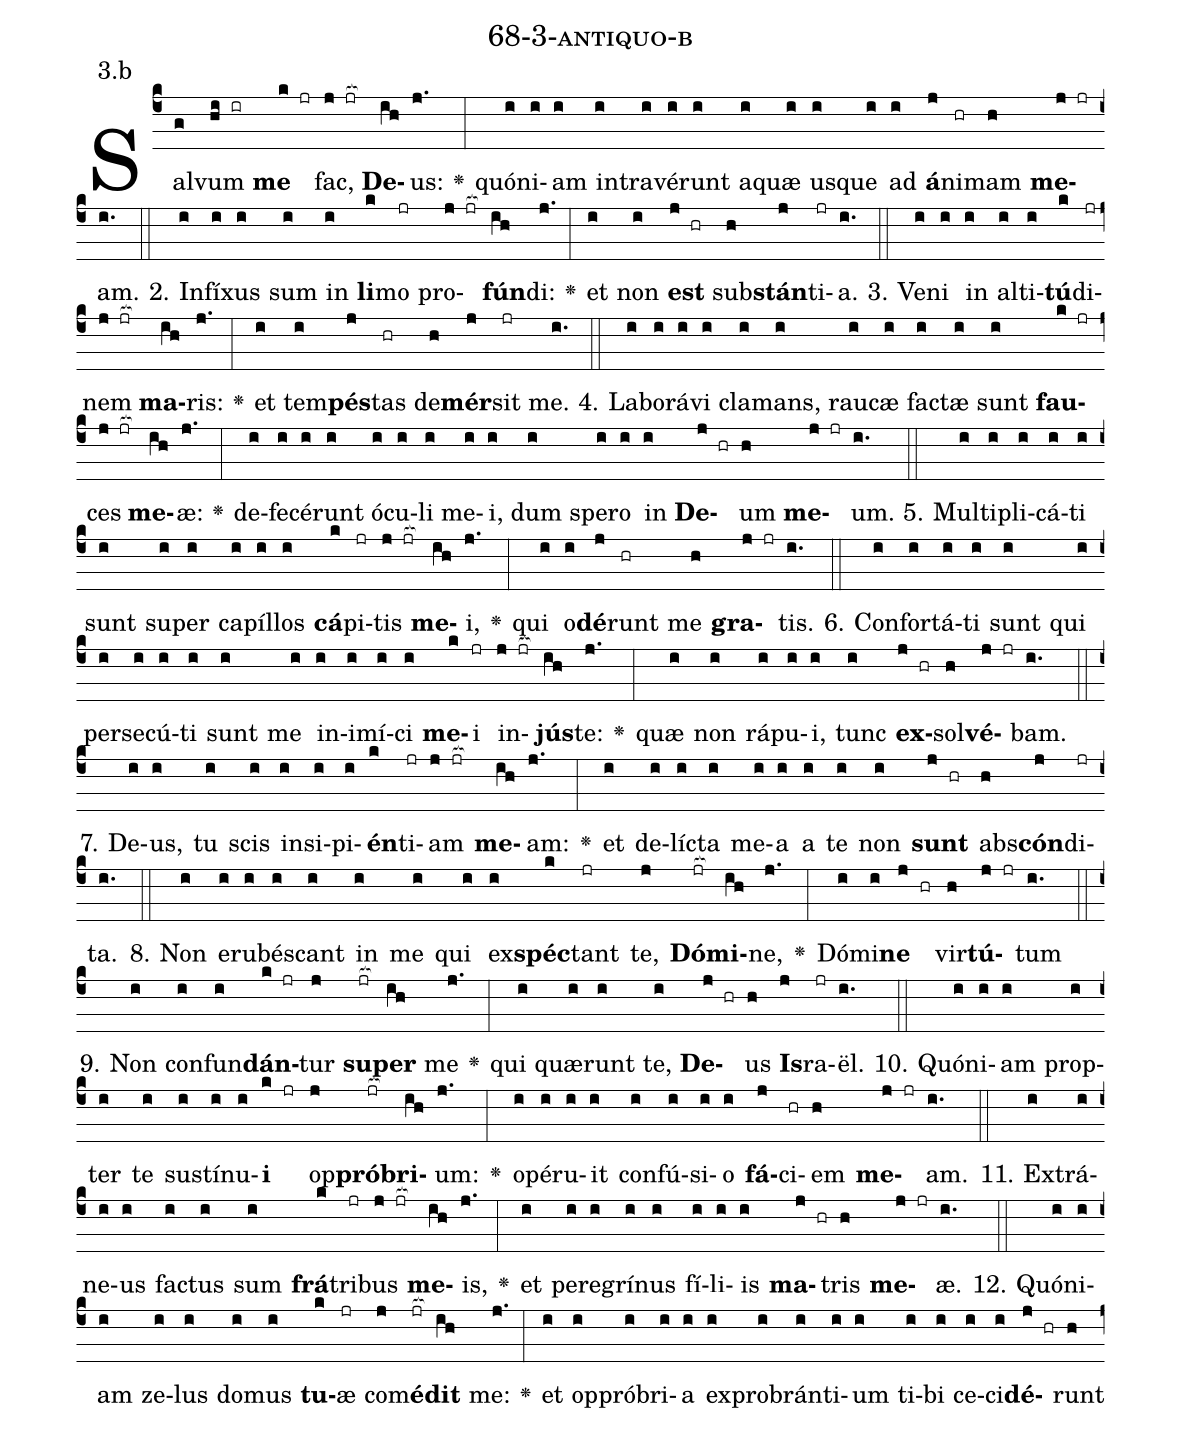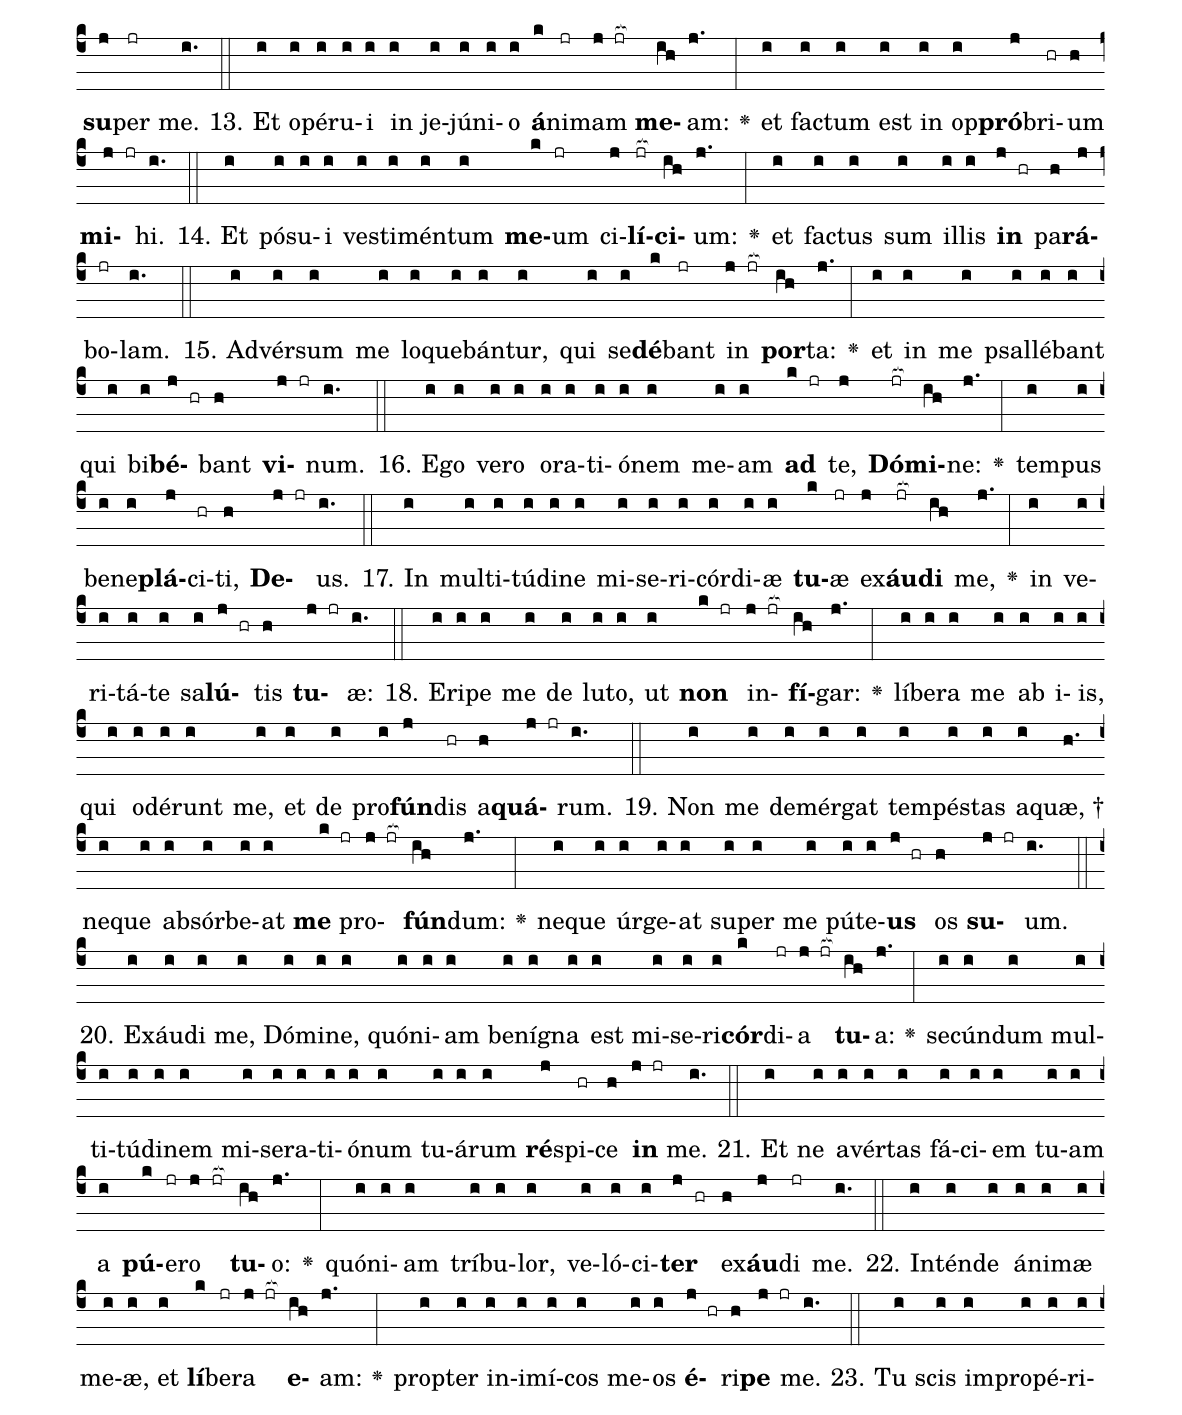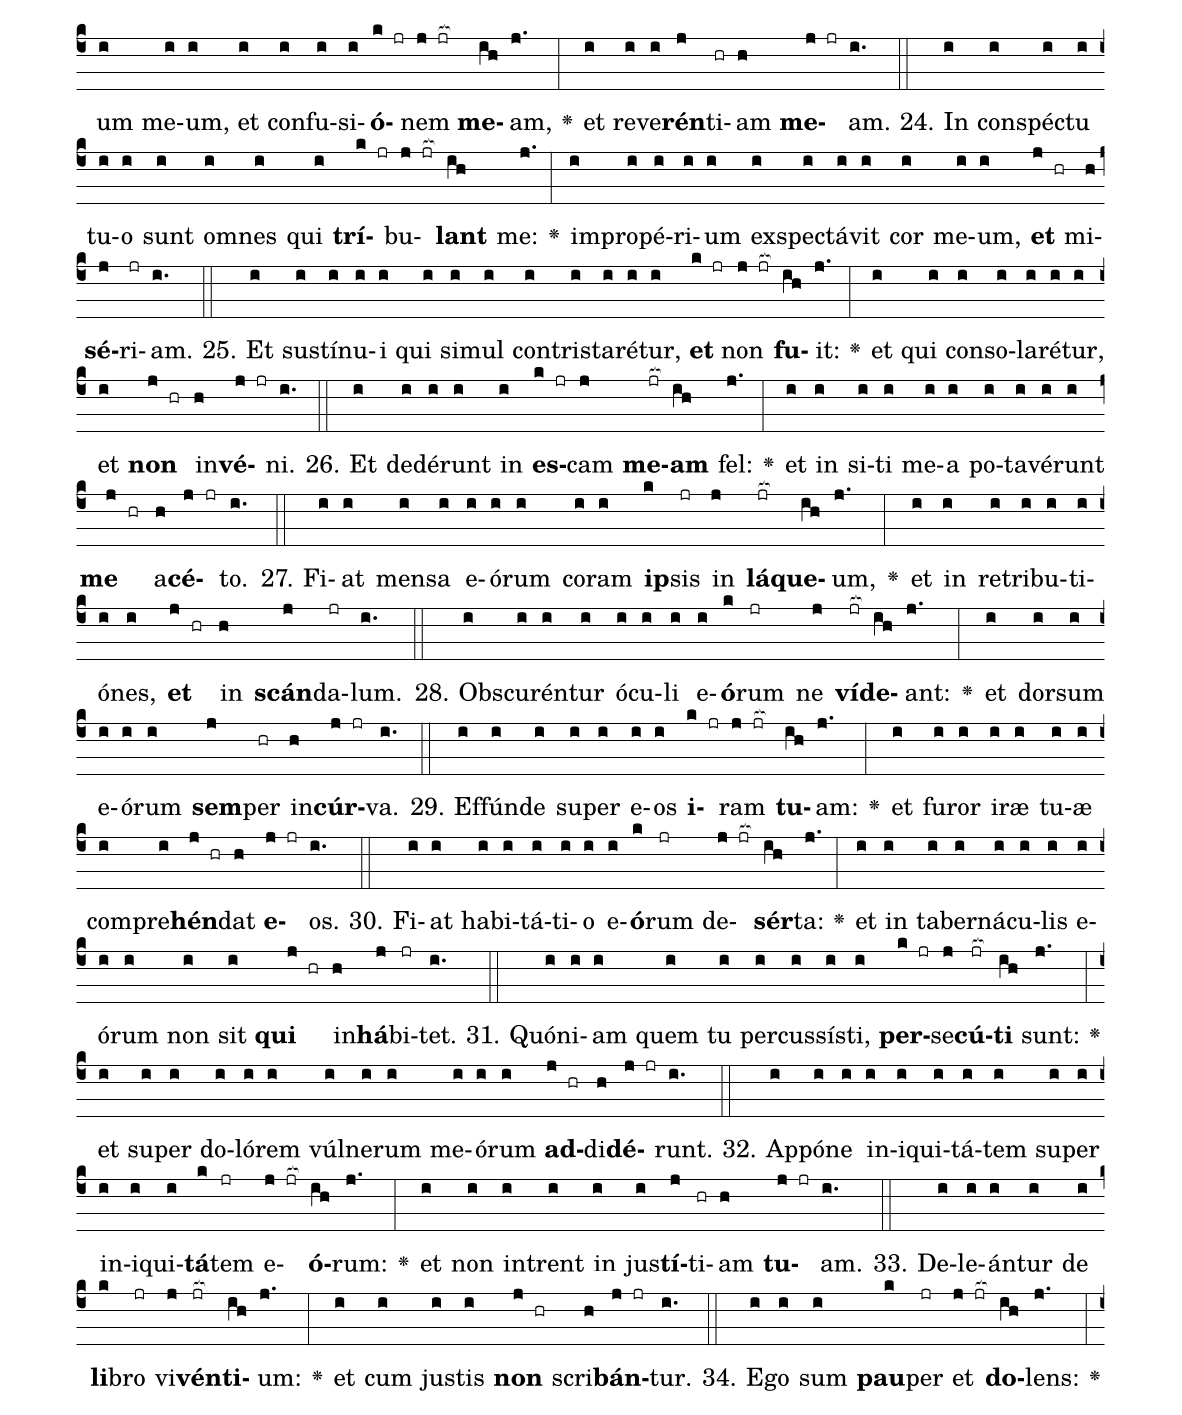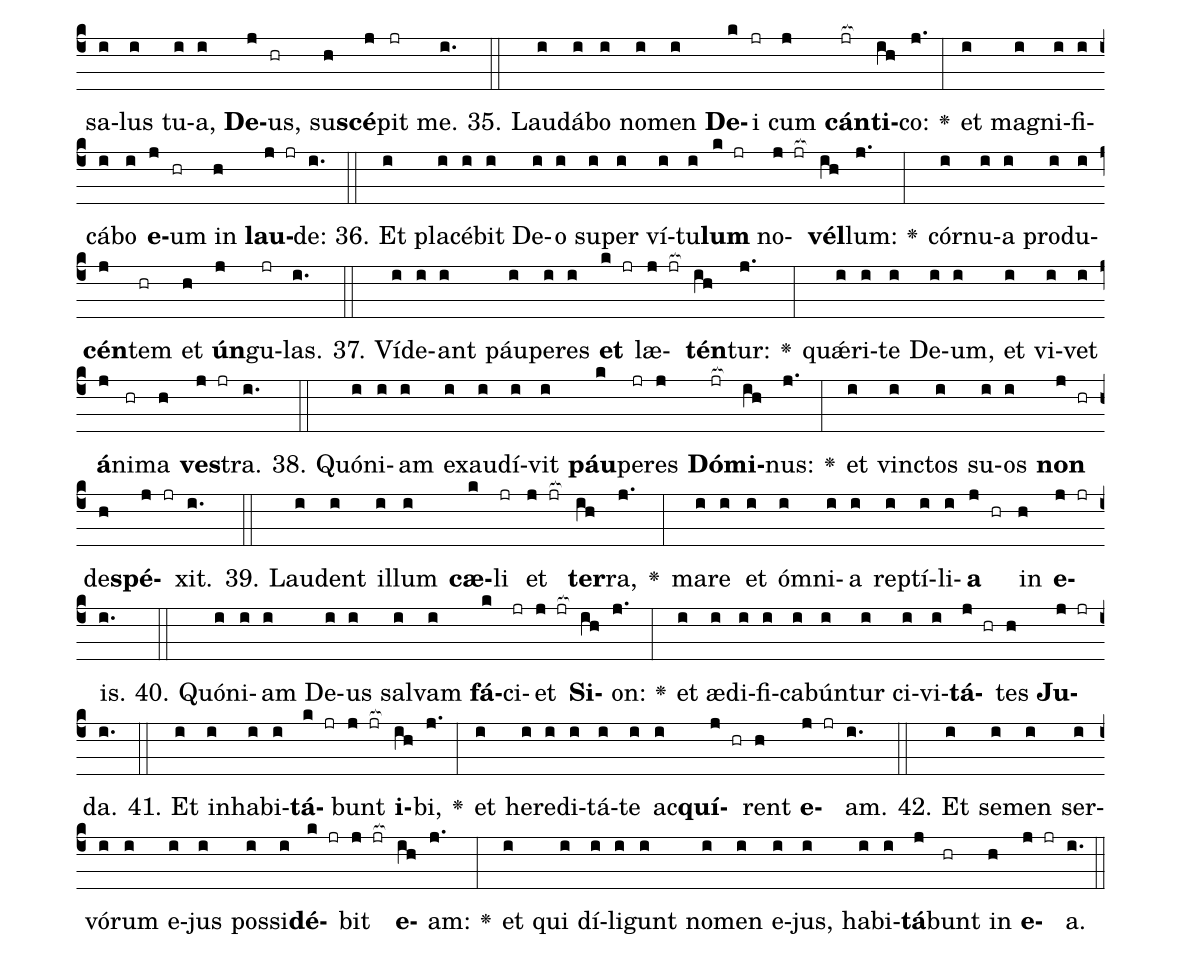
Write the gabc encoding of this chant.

name: 68-3-antiquo-b;
annotation: 3.b;
%%
(c4)Sal(g)vum(hi ir) <b>me</b>(k jr) fac,(j jr[ocb:1{]) <b>De</b>(ih[ocb:0}])us:(j.) <v>\greheightstar</v>(:) quón(i)i(i)am(i) in(i)tra(i)vé(i)runt(i) a(i)quæ(i) us(i)que(i) ad(i) <b>á</b>(j)ni(hr)mam(h) <b>me</b>(j jr)am.(i.) (::)
2. In(i)fí(i)xus(i) sum(i) in(i) <b>li</b>(k)mo(jr) pro(j jr[ocb:1{])<b>fún</b>(ih[ocb:0}])di:(j.) <v>\greheightstar</v>(:) et(i) non(i) <b>est</b>(j hr) sub(h)<b>stán</b>(j)ti(jr)a.(i.) (::)
3. Ve(i)ni(i) in(i) al(i)ti(i)<b>tú</b>(k)di(jr)nem(j jr[ocb:1{]) <b>ma</b>(ih[ocb:0}])ris:(j.) <v>\greheightstar</v>(:) et(i) tem(i)<b>pés</b>(j)tas(hr) de(h)<b>mér</b>(j)sit(jr) me.(i.) (::)
4. La(i)bo(i)rá(i)vi(i) cla(i)mans,(i) rau(i)cæ(i) fac(i)tæ(i) sunt(i) <b>fau</b>(k jr)ces(j jr[ocb:1{]) <b>me</b>(ih[ocb:0}])æ:(j.) <v>\greheightstar</v>(:) de(i)fe(i)cé(i)runt(i) ó(i)cu(i)li(i) me(i)i,(i) dum(i) spe(i)ro(i) in(i) <b>De</b>(j hr)um(h) <b>me</b>(j jr)um.(i.) (::)
5. Mul(i)ti(i)pli(i)cá(i)ti(i) sunt(i) su(i)per(i) ca(i)píl(i)los(i) <b>cá</b>(k)pi(jr)tis(j jr[ocb:1{]) <b>me</b>(ih[ocb:0}])i,(j.) <v>\greheightstar</v>(:) qui(i) o(i)<b>dé</b>(j)runt(hr) me(h) <b>gra</b>(j jr)tis.(i.) (::)
6. Con(i)for(i)tá(i)ti(i) sunt(i) qui(i) per(i)se(i)cú(i)ti(i) sunt(i) me(i) in(i)i(i)mí(i)ci(i) <b>me</b>(k)i(jr) in(j jr[ocb:1{])<b>jús</b>(ih[ocb:0}])te:(j.) <v>\greheightstar</v>(:) quæ(i) non(i) rá(i)pu(i)i,(i) tunc(i) <b>ex</b>(j hr)sol(h)<b>vé</b>(j jr)bam.(i.) (::)
7. De(i)us,(i) tu(i) scis(i) in(i)si(i)pi(i)<b>én</b>(k)ti(jr)am(j jr[ocb:1{]) <b>me</b>(ih[ocb:0}])am:(j.) <v>\greheightstar</v>(:) et(i) de(i)líc(i)ta(i) me(i)a(i) a(i) te(i) non(i) <b>sunt</b>(j hr) abs(h)<b>cón</b>(j)di(jr)ta.(i.) (::)
8. Non(i) e(i)ru(i)bés(i)cant(i) in(i) me(i) qui(i) ex(i)<b>spéc</b>(k)tant(jr) te,(j) <b>Dó</b>(jr[ocb:1{])<b>mi</b>(ih[ocb:0}])ne,(j.) <v>\greheightstar</v>(:) Dó(i)mi(i)<b>ne</b>(j hr) vir(h)<b>tú</b>(j jr)tum(i.) (::)
9. Non(i) con(i)fun(i)<b>dán</b>(k jr)tur(j) <b>su</b>(jr[ocb:1{])<b>per</b>(ih[ocb:0}]) me(j.) <v>\greheightstar</v>(:) qui(i) quæ(i)runt(i) te,(i) <b>De</b>(j hr)us(h) <b>Is</b>(j)ra(jr)ël.(i.) (::)
10. Quón(i)i(i)am(i) prop(i)ter(i) te(i) sus(i)tí(i)nu(i)<b>i</b>(k jr) op(j)<b>pró</b>(jr[ocb:1{])<b>bri</b>(ih[ocb:0}])um:(j.) <v>\greheightstar</v>(:) o(i)pé(i)ru(i)it(i) con(i)fú(i)si(i)o(i) <b>fá</b>(j)ci(hr)em(h) <b>me</b>(j jr)am.(i.) (::)
11. Ex(i)trá(i)ne(i)us(i) fac(i)tus(i) sum(i) <b>frá</b>(k)tri(jr)bus(j jr[ocb:1{]) <b>me</b>(ih[ocb:0}])is,(j.) <v>\greheightstar</v>(:) et(i) per(i)e(i)grí(i)nus(i) fí(i)li(i)is(i) <b>ma</b>(j hr)tris(h) <b>me</b>(j jr)æ.(i.) (::)
12. Quón(i)i(i)am(i) ze(i)lus(i) do(i)mus(i) <b>tu</b>(k)æ(jr) com(j)<b>é</b>(jr[ocb:1{])<b>dit</b>(ih[ocb:0}]) me:(j.) <v>\greheightstar</v>(:) et(i) op(i)pró(i)bri(i)a(i) ex(i)pro(i)brán(i)ti(i)um(i) ti(i)bi(i) ce(i)ci(i)<b>dé</b>(j hr)runt(h) <b>su</b>(j)per(jr) me.(i.) (::)
13. Et(i) o(i)pé(i)ru(i)i(i) in(i) je(i)jú(i)ni(i)o(i) <b>á</b>(k)ni(jr)mam(j jr[ocb:1{]) <b>me</b>(ih[ocb:0}])am:(j.) <v>\greheightstar</v>(:) et(i) fac(i)tum(i) est(i) in(i) op(i)<b>pró</b>(j)bri(hr)um(h) <b>mi</b>(j jr)hi.(i.) (::)
14. Et(i) pó(i)su(i)i(i) ves(i)ti(i)mén(i)tum(i) <b>me</b>(k)um(jr) ci(j)<b>lí</b>(jr[ocb:1{])<b>ci</b>(ih[ocb:0}])um:(j.) <v>\greheightstar</v>(:) et(i) fac(i)tus(i) sum(i) il(i)lis(i) <b>in</b>(j hr) pa(h)<b>rá</b>(j)bo(jr)lam.(i.) (::)
15. Ad(i)vér(i)sum(i) me(i) lo(i)que(i)bán(i)tur,(i) qui(i) se(i)<b>dé</b>(k)bant(jr) in(j jr[ocb:1{]) <b>por</b>(ih[ocb:0}])ta:(j.) <v>\greheightstar</v>(:) et(i) in(i) me(i) psal(i)lé(i)bant(i) qui(i) bi(i)<b>bé</b>(j hr)bant(h) <b>vi</b>(j jr)num.(i.) (::)
16. E(i)go(i) ve(i)ro(i) o(i)ra(i)ti(i)ó(i)nem(i) me(i)am(i) <b>ad</b>(k jr) te,(j) <b>Dó</b>(jr[ocb:1{])<b>mi</b>(ih[ocb:0}])ne:(j.) <v>\greheightstar</v>(:) tem(i)pus(i) be(i)ne(i)<b>plá</b>(j)ci(hr)ti,(h) <b>De</b>(j jr)us.(i.) (::)
17. In(i) mul(i)ti(i)tú(i)di(i)ne(i) mi(i)se(i)ri(i)cór(i)di(i)æ(i) <b>tu</b>(k)æ(jr) ex(j)<b>áu</b>(jr[ocb:1{])<b>di</b>(ih[ocb:0}]) me,(j.) <v>\greheightstar</v>(:) in(i) ve(i)ri(i)tá(i)te(i) sa(i)<b>lú</b>(j hr)tis(h) <b>tu</b>(j jr)æ:(i.) (::)
18. E(i)ri(i)pe(i) me(i) de(i) lu(i)to,(i) ut(i) <b>non</b>(k jr) in(j jr[ocb:1{])<b>fí</b>(ih[ocb:0}])gar:(j.) <v>\greheightstar</v>(:) lí(i)be(i)ra(i) me(i) ab(i) i(i)is,(i) qui(i) o(i)dé(i)runt(i) me,(i) et(i) de(i) pro(i)<b>fún</b>(j)dis(hr) a(h)<b>quá</b>(j jr)rum.(i.) (::)
19. Non(i) me(i) de(i)mér(i)gat(i) tem(i)pés(i)tas(i) a(i)quæ, †(h.) ne(i)que(i) ab(i)sór(i)be(i)at(i) <b>me</b>(k jr) pro(j jr[ocb:1{])<b>fún</b>(ih[ocb:0}])dum:(j.) <v>\greheightstar</v>(:) ne(i)que(i) úr(i)ge(i)at(i) su(i)per(i) me(i) pú(i)te(i)<b>us</b>(j hr) os(h) <b>su</b>(j jr)um.(i.) (::)
20. Ex(i)áu(i)di(i) me,(i) Dó(i)mi(i)ne,(i) quón(i)i(i)am(i) be(i)ní(i)gna(i) est(i) mi(i)se(i)ri(i)<b>cór</b>(k)di(jr)a(j jr[ocb:1{]) <b>tu</b>(ih[ocb:0}])a:(j.) <v>\greheightstar</v>(:) se(i)cún(i)dum(i) mul(i)ti(i)tú(i)di(i)nem(i) mi(i)se(i)ra(i)ti(i)ó(i)num(i) tu(i)á(i)rum(i) <b>ré</b>(j)spi(hr)ce(h) <b>in</b>(j jr) me.(i.) (::)
21. Et(i) ne(i) a(i)vér(i)tas(i) fá(i)ci(i)em(i) tu(i)am(i) a(i) <b>pú</b>(k)e(jr)ro(j jr[ocb:1{]) <b>tu</b>(ih[ocb:0}])o:(j.) <v>\greheightstar</v>(:) quón(i)i(i)am(i) trí(i)bu(i)lor,(i) ve(i)ló(i)ci(i)<b>ter</b>(j hr) ex(h)<b>áu</b>(j)di(jr) me.(i.) (::)
22. In(i)tén(i)de(i) á(i)ni(i)mæ(i) me(i)æ,(i) et(i) <b>lí</b>(k)be(jr)ra(j jr[ocb:1{]) <b>e</b>(ih[ocb:0}])am:(j.) <v>\greheightstar</v>(:) prop(i)ter(i) in(i)i(i)mí(i)cos(i) me(i)os(i) <b>é</b>(j hr)ri(h)<b>pe</b>(j jr) me.(i.) (::)
23. Tu(i) scis(i) im(i)pro(i)pé(i)ri(i)um(i) me(i)um,(i) et(i) con(i)fu(i)si(i)<b>ó</b>(k jr)nem(j jr[ocb:1{]) <b>me</b>(ih[ocb:0}])am,(j.) <v>\greheightstar</v>(:) et(i) re(i)ve(i)<b>rén</b>(j)ti(hr)am(h) <b>me</b>(j jr)am.(i.) (::)
24. In(i) con(i)spéc(i)tu(i) tu(i)o(i) sunt(i) om(i)nes(i) qui(i) <b>trí</b>(k jr)bu(j jr[ocb:1{])<b>lant</b>(ih[ocb:0}]) me:(j.) <v>\greheightstar</v>(:) im(i)pro(i)pé(i)ri(i)um(i) ex(i)spec(i)tá(i)vit(i) cor(i) me(i)um,(i) <b>et</b>(j hr) mi(h)<b>sé</b>(j)ri(jr)am.(i.) (::)
25. Et(i) sus(i)tí(i)nu(i)i(i) qui(i) si(i)mul(i) con(i)tris(i)ta(i)ré(i)tur,(i) <b>et</b>(k jr) non(j jr[ocb:1{]) <b>fu</b>(ih[ocb:0}])it:(j.) <v>\greheightstar</v>(:) et(i) qui(i) con(i)so(i)la(i)ré(i)tur,(i) et(i) <b>non</b>(j hr) in(h)<b>vé</b>(j jr)ni.(i.) (::)
26. Et(i) de(i)dé(i)runt(i) in(i) <b>es</b>(k jr)cam(j) <b>me</b>(jr[ocb:1{])<b>am</b>(ih[ocb:0}]) fel:(j.) <v>\greheightstar</v>(:) et(i) in(i) si(i)ti(i) me(i)a(i) po(i)ta(i)vé(i)runt(i) <b>me</b>(j hr) a(h)<b>cé</b>(j jr)to.(i.) (::)
27. Fi(i)at(i) men(i)sa(i) e(i)ó(i)rum(i) co(i)ram(i) <b>ip</b>(k)sis(jr) in(j) <b>lá</b>(jr[ocb:1{])<b>que</b>(ih[ocb:0}])um,(j.) <v>\greheightstar</v>(:) et(i) in(i) re(i)tri(i)bu(i)ti(i)ó(i)nes,(i) <b>et</b>(j hr) in(h) <b>scán</b>(j)da(jr)lum.(i.) (::)
28. Obs(i)cu(i)rén(i)tur(i) ó(i)cu(i)li(i) e(i)<b>ó</b>(k)rum(jr) ne(j) <b>ví</b>(jr[ocb:1{])<b>de</b>(ih[ocb:0}])ant:(j.) <v>\greheightstar</v>(:) et(i) dor(i)sum(i) e(i)ó(i)rum(i) <b>sem</b>(j)per(hr) in(h)<b>cúr</b>(j jr)va.(i.) (::)
29. Ef(i)fún(i)de(i) su(i)per(i) e(i)os(i) <b>i</b>(k jr)ram(j jr[ocb:1{]) <b>tu</b>(ih[ocb:0}])am:(j.) <v>\greheightstar</v>(:) et(i) fu(i)ror(i) i(i)ræ(i) tu(i)æ(i) com(i)pre(i)<b>hén</b>(j hr)dat(h) <b>e</b>(j jr)os.(i.) (::)
30. Fi(i)at(i) ha(i)bi(i)tá(i)ti(i)o(i) e(i)<b>ó</b>(k)rum(jr) de(j jr[ocb:1{])<b>sér</b>(ih[ocb:0}])ta:(j.) <v>\greheightstar</v>(:) et(i) in(i) ta(i)ber(i)ná(i)cu(i)lis(i) e(i)ó(i)rum(i) non(i) sit(i) <b>qui</b>(j hr) in(h)<b>há</b>(j)bi(jr)tet.(i.) (::)
31. Quón(i)i(i)am(i) quem(i) tu(i) per(i)cus(i)sís(i)ti,(i) <b>per</b>(k jr)se(j)<b>cú</b>(jr[ocb:1{])<b>ti</b>(ih[ocb:0}]) sunt:(j.) <v>\greheightstar</v>(:) et(i) su(i)per(i) do(i)ló(i)rem(i) vúl(i)ne(i)rum(i) me(i)ó(i)rum(i) <b>ad</b>(j hr)di(h)<b>dé</b>(j jr)runt.(i.) (::)
32. Ap(i)pó(i)ne(i) in(i)i(i)qui(i)tá(i)tem(i) su(i)per(i) in(i)i(i)qui(i)<b>tá</b>(k)tem(jr) e(j jr[ocb:1{])<b>ó</b>(ih[ocb:0}])rum:(j.) <v>\greheightstar</v>(:) et(i) non(i) in(i)trent(i) in(i) jus(i)<b>tí</b>(j)ti(hr)am(h) <b>tu</b>(j jr)am.(i.) (::)
33. De(i)le(i)án(i)tur(i) de(i) <b>li</b>(k)bro(jr) vi(j)<b>vén</b>(jr[ocb:1{])<b>ti</b>(ih[ocb:0}])um:(j.) <v>\greheightstar</v>(:) et(i) cum(i) jus(i)tis(i) <b>non</b>(j hr) scri(h)<b>bán</b>(j jr)tur.(i.) (::)
34. E(i)go(i) sum(i) <b>pau</b>(k)per(jr) et(j jr[ocb:1{]) <b>do</b>(ih[ocb:0}])lens:(j.) <v>\greheightstar</v>(:) sa(i)lus(i) tu(i)a,(i) <b>De</b>(j)us,(hr) su(h)<b>scé</b>(j)pit(jr) me.(i.) (::)
35. Lau(i)dá(i)bo(i) no(i)men(i) <b>De</b>(k)i(jr) cum(j) <b>cán</b>(jr[ocb:1{])<b>ti</b>(ih[ocb:0}])co:(j.) <v>\greheightstar</v>(:) et(i) ma(i)gni(i)fi(i)cá(i)bo(i) <b>e</b>(j)um(hr) in(h) <b>lau</b>(j jr)de:(i.) (::)
36. Et(i) pla(i)cé(i)bit(i) De(i)o(i) su(i)per(i) ví(i)tu(i)<b>lum</b>(k jr) no(j jr[ocb:1{])<b>vél</b>(ih[ocb:0}])lum:(j.) <v>\greheightstar</v>(:) cór(i)nu(i)a(i) pro(i)du(i)<b>cén</b>(j)tem(hr) et(h) <b>ún</b>(j)gu(jr)las.(i.) (::)
37. Ví(i)de(i)ant(i) páu(i)pe(i)res(i) <b>et</b>(k jr) læ(j jr[ocb:1{])<b>tén</b>(ih[ocb:0}])tur:(j.) <v>\greheightstar</v>(:) quǽ(i)ri(i)te(i) De(i)um,(i) et(i) vi(i)vet(i) <b>á</b>(j)ni(hr)ma(h) <b>ves</b>(j jr)tra.(i.) (::)
38. Quón(i)i(i)am(i) ex(i)au(i)dí(i)vit(i) <b>páu</b>(k)pe(jr)res(j) <b>Dó</b>(jr[ocb:1{])<b>mi</b>(ih[ocb:0}])nus:(j.) <v>\greheightstar</v>(:) et(i) vinc(i)tos(i) su(i)os(i) <b>non</b>(j hr) de(h)<b>spé</b>(j jr)xit.(i.) (::)
39. Lau(i)dent(i) il(i)lum(i) <b>cæ</b>(k)li(jr) et(j jr[ocb:1{]) <b>ter</b>(ih[ocb:0}])ra,(j.) <v>\greheightstar</v>(:) ma(i)re(i) et(i) óm(i)ni(i)a(i) rep(i)tí(i)li(i)<b>a</b>(j hr) in(h) <b>e</b>(j jr)is.(i.) (::)
40. Quón(i)i(i)am(i) De(i)us(i) sal(i)vam(i) <b>fá</b>(k)ci(jr)et(j jr[ocb:1{]) <b>Si</b>(ih[ocb:0}])on:(j.) <v>\greheightstar</v>(:) et(i) æ(i)di(i)fi(i)ca(i)bún(i)tur(i) ci(i)vi(i)<b>tá</b>(j hr)tes(h) <b>Ju</b>(j jr)da.(i.) (::)
41. Et(i) in(i)ha(i)bi(i)<b>tá</b>(k jr)bunt(j jr[ocb:1{]) <b>i</b>(ih[ocb:0}])bi,(j.) <v>\greheightstar</v>(:) et(i) he(i)re(i)di(i)tá(i)te(i) ac(i)<b>quí</b>(j hr)rent(h) <b>e</b>(j jr)am.(i.) (::)
42. Et(i) se(i)men(i) ser(i)vó(i)rum(i) e(i)jus(i) pos(i)si(i)<b>dé</b>(k jr)bit(j jr[ocb:1{]) <b>e</b>(ih[ocb:0}])am:(j.) <v>\greheightstar</v>(:) et(i) qui(i) dí(i)li(i)gunt(i) no(i)men(i) e(i)jus,(i) ha(i)bi(i)<b>tá</b>(j)bunt(hr) in(h) <b>e</b>(j jr)a.(i.) (::)
